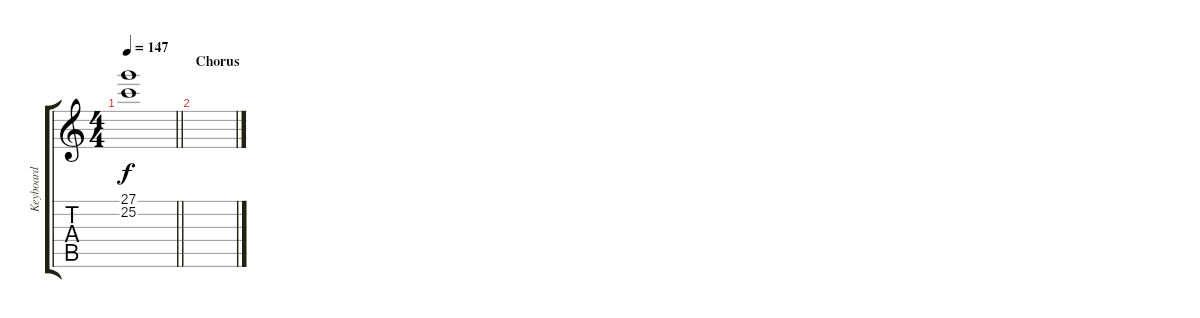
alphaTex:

\track ("Keyboard" "Keyboard") {instrument stringensemble2}
\staff {score tabs}
\tuning (E4 B3 G3 D3 A2 E2) {hide}
\ts (4 4)
\tempo 147
\clef g2
\barLineRight lightlight
\ks c
(27.1{t} 25.2{t}).1{dy f} |
\section ("" "Chorus")
